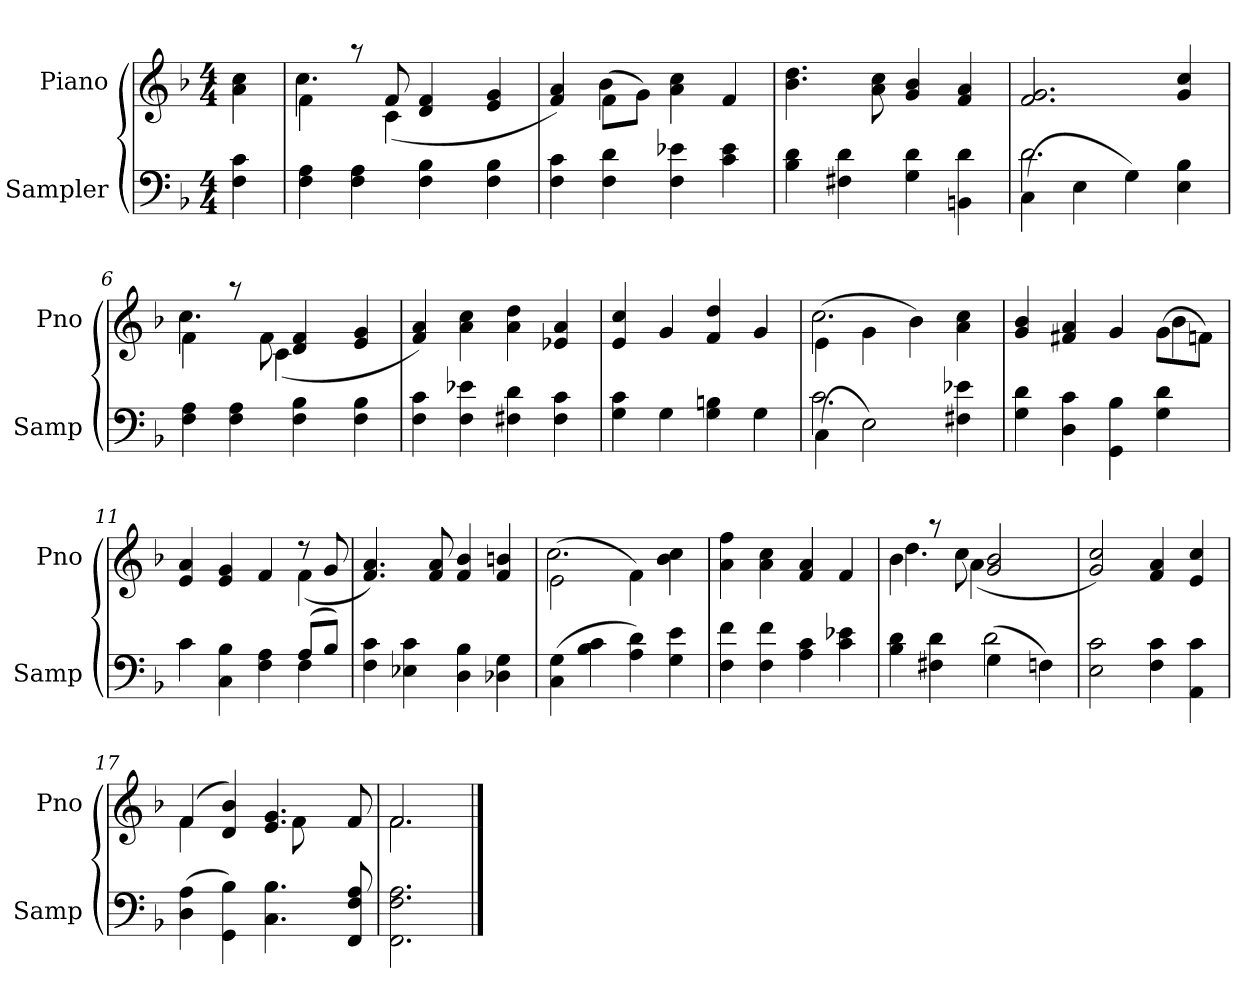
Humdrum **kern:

**kern	**kern
*part2	*part1
*staff2	*staff1
*I"Sampler	*I"Piano
*I'Samp	*I'Pno
*clefF4	*clefG2
*k[b-]	*k[b-]
*F:	*F:
*M4/4	*M4/4
=1	=1
4F 4c	4a 4cc
=2	=2
*	*^
4F 4A	4f\	4.cc
4F 4A	8r	.
.	8f/	(4c
4F 4B-	4d 4f	.
.	.	4.ryy
4F 4B-	4e 4g	.
=3	=3	=3
4F 4c	4f 4a)	4ryy
4F 4d	(8f\L	4b-
.	8g\J)	.
4F 4e-X	4a 4cc	2ryy
4c 4e-	4f	.
*	*v	*v
=4	=4
4B- 4d	4.b- 4.dd
4F#X 4d	.
.	8a 8cc
4G 4d	4g 4b-
4BBn 4d	4f 4a
=5	=5
*^	*
(4C\	2.d	2.f 2.g
4E\	.	.
4G\)	.	.
4E 4B-	4ryy	4g 4cc
*v	*v	*
=6	=6
*	*^
4F 4A	4f\	4.cc
4F 4A	8r	.
.	8f\	(4c
4F 4B-	4d 4f	.
.	.	4.ryy
4F 4B-	4e 4g	.
*	*v	*v
=7	=7
4F 4c	4f 4a)
4F 4e-X	4a 4cc
4F#X 4d	4a 4dd
4F# 4c	4e-X 4a
=8	=8
4G 4c	4e 4cc
4G	4g
4G 4Bn	4f 4dd
4G	4g
=9	=9
*^	*^
(4C\	2.c	(4e\	2.cc
2E\)	.	4g\	.
.	.	4b-\)	.
4F#X 4e-X	4ryy	4a 4cc	4ryy
*v	*v	*	*
=10	=10	=10
4G 4d	4g 4b-	2.ryy
4D 4c	4f#X 4a	.
4GG 4B-	4g	.
4G 4d	(8g\L	4b-
.	8fn\J)	.
=11	=11	=11
*^	*	*
4c	2.ryy	4e 4a	2.ryy
4C 4B-	.	4e 4g	.
4F 4A	.	4f	.
(8A/L	4F	8r	(4f
8B-/J)	.	8g/	.
*v	*v	*	*
*	*v	*v
=12	=12
4F 4c	4.f 4.a)
4E-X 4c	.
.	8f 8a
4D 4B-	4f 4b-
4D-X 4G	4f 4bn
=13	=13
*	*^
(4C 4G	(2e\	2.cc
4B- 4c	.	.
4A 4d)	4f\)	.
4G 4e	4b- 4cc	4ryy
*	*v	*v
=14	=14
4F 4f	4a 4ff
4F 4f	4a 4cc
4A 4c	4f 4a
4c 4e-X	4f
=15	=15
*^	*^
4B- 4d	2ryy	4b-\	4.dd
4F#X 4d	.	8r	.
.	.	8cc\	(4a
(4G\	2d	2g 2b-	.
.	.	.	4.ryy
4Fn\)	.	.	.
*v	*v	*	*
*	*v	*v
=16	=16
2E 2c	2g 2cc)
4F 4c	4f 4a
4AA 4c	4e 4cc
=17	=17
*	*^
(4D 4A	(4f/	4f
4GG 4B-)	4d 4b-)	4.ryy
4.C 4.B-	4.e 4.g	.
.	.	8f
.	.	4ryy
8FF 8F 8A	8f/	.
=18	=18	=18
2.FF\ 2.F\ 2.A\	2.f/	2.f
*	*v	*v
==	==
*-	*-
